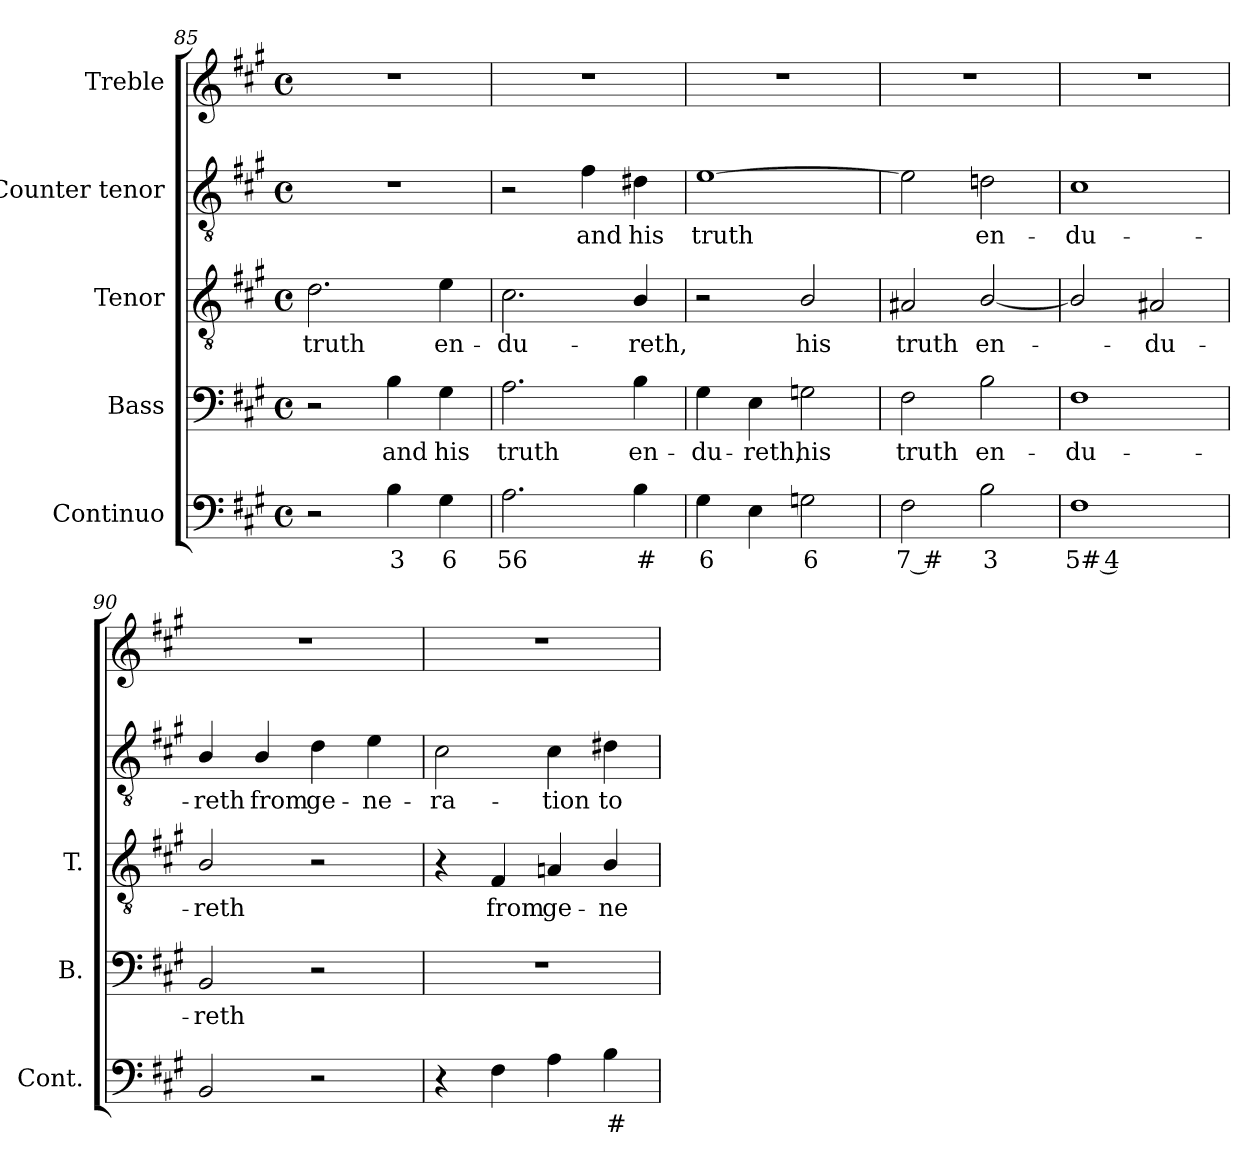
**kern	**text	**kern	**text	**kern	**text	**kern	**text	**kern
*part5	*part5	*part4	*part4	*part3	*part3	*part2	*part2	*part1
*staff5	*staff5	*staff4	*staff4	*staff3	*staff3	*staff2	*staff2	*staff1
*I"Continuo	*	*I"Bass	*	*I"Tenor	*	*I"Counter tenor	*	*I"Treble
*I'Cont.	*	*I'B.	*	*I'T.	*	*	*	*
*clefF4	*	*clefF4	*	*clefGv2	*	*clefGv2	*	*clefG2
*	*	*	*	*ITrd7c12	*	*ITrd7c12	*	*
*k[f#c#g#]	*	*k[f#c#g#]	*	*k[f#c#g#]	*	*k[f#c#g#]	*	*k[f#c#g#]
*A:	*	*A:	*	*A:	*	*A:	*	*A:
*M4/4	*	*M4/4	*	*M4/4	*	*M4/4	*	*M4/4
*met(c)	*	*met(c)	*	*met(c)	*	*met(c)	*	*met(c)
=85	=85	=85	=85	=85	=85	=85	=85	=85
!	!	!	!	!	!LO:LY:b:color=#000000	!	!	!
2r	.	2r	.	2.Di\	truth	1r	.	1r
!	!LO:LY:b:color=#000000	!	!	!	!	!	!	!
!	!	!	!LO:LY:b:color=#000000	!	!	!	!	!
4Bi\	3	4Bi\	and	.	.	.	.	.
!	!LO:LY:b:color=#000000	!	!	!	!	!	!	!
!	!	!	!LO:LY:b:color=#000000	!	!	!	!	!
!	!	!	!	!	!LO:LY:b:color=#000000	!	!	!
4G#i\	6	4G#i\	his	4Ei\	en-	.	.	.
=86	=86	=86	=86	=86	=86	=86	=86	=86
!	!LO:LY:b:color=#000000	!	!	!	!	!	!	!
!	!	!	!LO:LY:b:color=#000000	!	!	!	!	!
!	!	!	!	!	!LO:LY:b:color=#000000	!	!	!
2.Ai\	56	2.Ai\	truth	2.C#i\	-du-	2r	.	1r
!	!	!	!	!	!	!	!LO:LY:b:color=#000000	!
.	.	.	.	.	.	4F#i\	and	.
!	!LO:LY:b:color=#000000	!	!	!	!	!	!	!
!	!	!	!LO:LY:b:color=#000000	!	!	!	!	!
!	!	!	!	!	!LO:LY:b:color=#000000	!	!	!
!	!	!	!	!	!	!	!LO:LY:b:color=#000000	!
4Bi\	#	4Bi\	en-	4BBi/	-reth,	4D#Xi\	his	.
=87	=87	=87	=87	=87	=87	=87	=87	=87
!	!LO:LY:b:color=#000000	!	!	!	!	!	!	!
!	!	!	!LO:LY:b:color=#000000	!	!	!	!	!
!	!	!	!	!	!	!	!LO:LY:b:color=#000000	!
4G#i\	6	4G#i\	-du-	2r	.	[1Ei	truth	1r
!	!	!	!LO:LY:b:color=#000000	!	!	!	!	!
4Ei\	.	4Ei\	-reth,	.	.	.	.	.
!	!LO:LY:b:color=#000000	!	!	!	!	!	!	!
!	!	!	!LO:LY:b:color=#000000	!	!	!	!	!
!	!	!	!	!	!LO:LY:b:color=#000000	!	!	!
2Gni\	6	2Gni\	his	2BBi/	his	.	.	.
=88	=88	=88	=88	=88	=88	=88	=88	=88
!	!LO:LY:b:color=#000000	!	!	!	!	!	!	!
!	!	!	!LO:LY:b:color=#000000	!	!	!	!	!
!	!	!	!	!	!LO:LY:b:color=#000000	!	!	!
2F#i\	7 #	2F#i\	truth	2AA#Xi/	truth	2Ei\]	.	1r
!	!LO:LY:b:color=#000000	!	!	!	!	!	!	!
!	!	!	!LO:LY:b:color=#000000	!	!	!	!	!
!	!	!	!	!	!LO:LY:b:color=#000000	!	!	!
!	!	!	!	!	!	!	!LO:LY:b:color=#000000	!
2Bi\	3	2Bi\	en-	[2BBi/	en-	2Dni\	en-	.
=89	=89	=89	=89	=89	=89	=89	=89	=89
!	!LO:LY:b:color=#000000	!	!	!	!	!	!	!
!	!	!	!LO:LY:b:color=#000000	!	!	!	!	!
!	!	!	!	!	!	!	!LO:LY:b:color=#000000	!
1F#i	5# 4	1F#i	-du-	2BBi/]	.	1C#i	-du-	1r
!	!	!	!	!	!LO:LY:b:color=#000000	!	!	!
.	.	.	.	2AA#Xi/	-du-	.	.	.
=90	=90	=90	=90	=90	=90	=90	=90	=90
!	!	!	!LO:LY:b:color=#000000	!	!	!	!	!
!	!	!	!	!	!LO:LY:b:color=#000000	!	!	!
!	!	!	!	!	!	!	!LO:LY:b:color=#000000	!
2BBi/	.	2BBi/	-reth	2BBi/	-reth	4BBi/	-reth	1r
!	!	!	!	!	!	!	!LO:LY:b:color=#000000	!
.	.	.	.	.	.	4BBi/	from	.
!	!	!	!	!	!	!	!LO:LY:b:color=#000000	!
2r	.	2r	.	2r	.	4Di\	ge-	.
!	!	!	!	!	!	!	!LO:LY:b:color=#000000	!
.	.	.	.	.	.	4Ei\	-ne-	.
!!LO:LB:g=z
=91	=91	=91	=91	=91	=91	=91	=91	=91
!	!	!	!	!	!	!	!LO:LY:b:color=#000000	!
4r	.	1r	.	4r	.	2C#i\	-ra-	1r
!	!	!	!	!	!LO:LY:b:color=#000000	!	!	!
4F#i\	.	.	.	4FF#i/	from	.	.	.
!	!	!	!	!	!LO:LY:b:color=#000000	!	!	!
!	!	!	!	!	!	!	!LO:LY:b:color=#000000	!
4Ai\	.	.	.	4AAni/	ge-	4C#i\	-tion	.
!	!LO:LY:b:color=#000000	!	!	!	!	!	!	!
!	!	!	!	!	!LO:LY:b:color=#000000	!	!	!
!	!	!	!	!	!	!	!LO:LY:b:color=#000000	!
4Bi\	#	.	.	4BBi/	-ne-	4D#Xi\	to	.
=	=	=	=	=	=	=	=	=
*-	*-	*-	*-	*-	*-	*-	*-	*-
